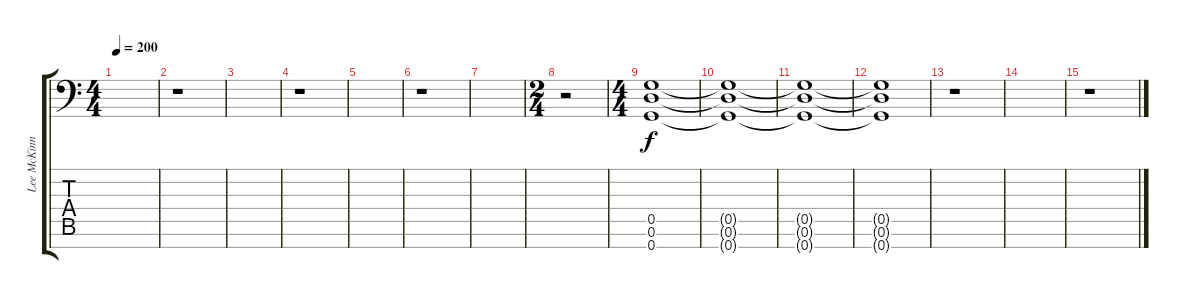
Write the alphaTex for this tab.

\track ("Lee McKinney - lead guitar" "Lee McKinn") {instrument distortionguitar}
\staff {score tabs}
\tuning (D4 A3 F3 C3 G2 D2 G1) {hide}
\ts (4 4)
\tempo 200
\clef f4
\ks c
|
r.1 |
|
r.1 |
|
r.1 |
|
\ts (2 4)
r.2 |
\ts (4 4)
(0.5 0.6 0.7).1{balance 16} |
(0.5{t} 0.6{t} 0.7{t}).1 |
(0.5{t} 0.6{t} 0.7{t}).1 |
(0.5{t} 0.6{t} 0.7{t}).1 |
r.1 |
|
r.1
